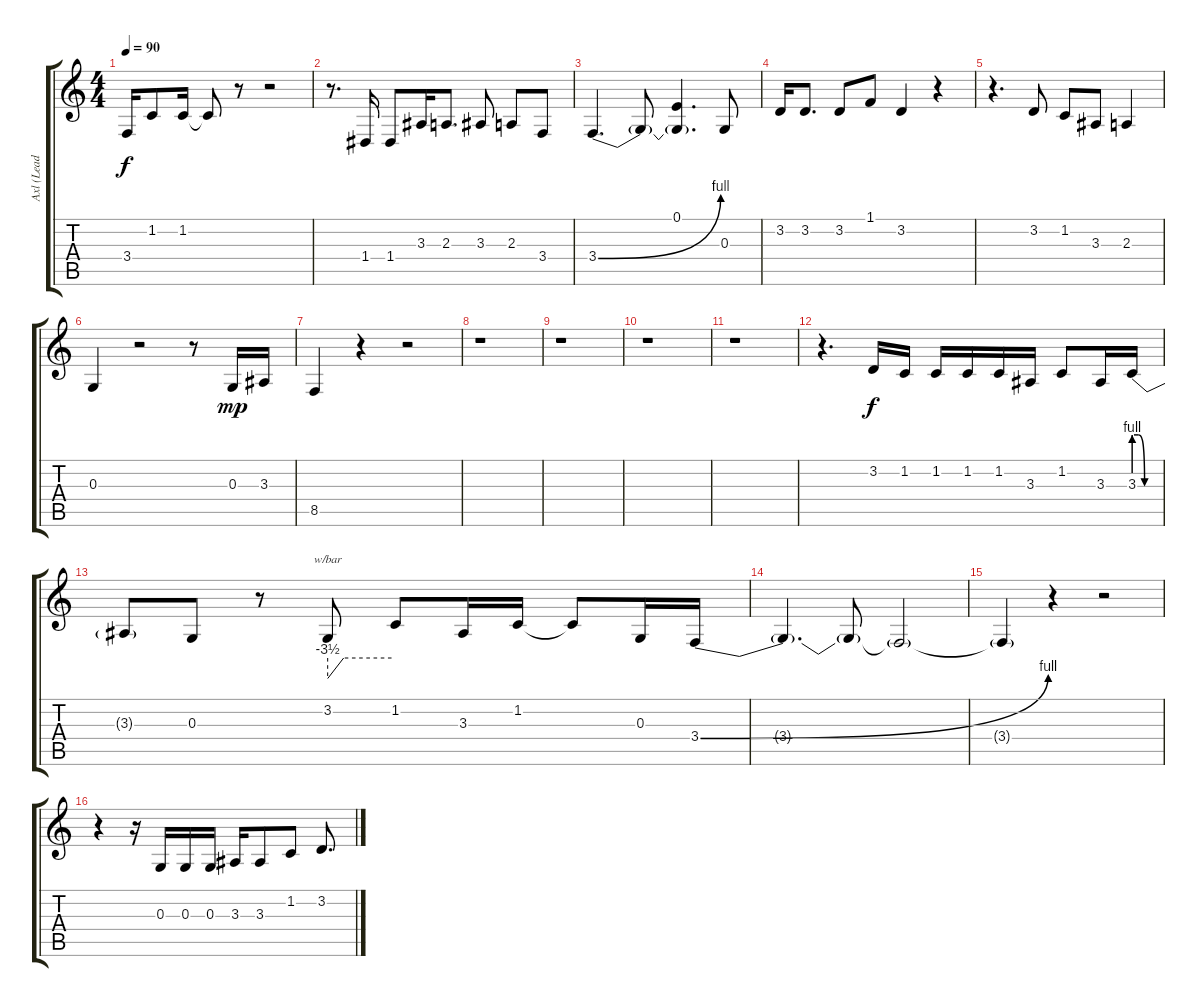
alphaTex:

\track ("Axl (Lead Vocals)" "Axl (Lead ") {instrument lead2sawtooth}
\staff {score tabs}
\tuning (E4 B3 G3 D3 A2 E2) {hide}
\ts (4 4)
\tempo 90
\clef g2
\ks c
3.4.16{dy f} 1.2.8 1.2.16 1.2{t}.8 r.8 r.2 |
r.8{d} 1.4.16 1.4.8 3.3.16 2.3.8{d} 3.3.8 2.3.8 3.4.8 |
3.4{be (bend 0 0 60 4)}.4{d} 3.4{t}.8 (0.1 3.4{t}).4{d} 0.3.8 |
3.2.16 3.2.8{d} 3.2.8 1.1.8 3.2.4 r.4 |
r.4{d} 3.2.8 1.2.8 3.3.8 2.3.4 |
0.3.4 r.2 r.8 0.3.16{dy mp} 3.3.16 |
8.5.4 r.4 r.2 |
r.1 |
r.1 |
r.1 |
r.1 |
r.4{d} 3.2.16{dy f} 1.2.16 1.2.16 1.2.16 1.2.16 3.3.16 1.2.8 3.3.16 3.3{be (custom 0 4 10 4 25 0 40 0 60 0)}.16 |
3.3{t}.8 0.3.8 r.8 3.2.8{tbe (custom default 0 -14 15 0 60 0)} 1.2.8 3.3.16 1.2.16 1.2{t}.8 0.3.16 3.4{be (bend 0 0 60 4)}.16 |
3.4{t}.4{d} 3.4{t}.8 3.4{t}.2 |
3.4{t}.4 r.4 r.2 |
r.4 r.16 0.3.16 0.3.16 0.3.16 3.3.16 3.3.8 1.2.8 3.2.8{d}
